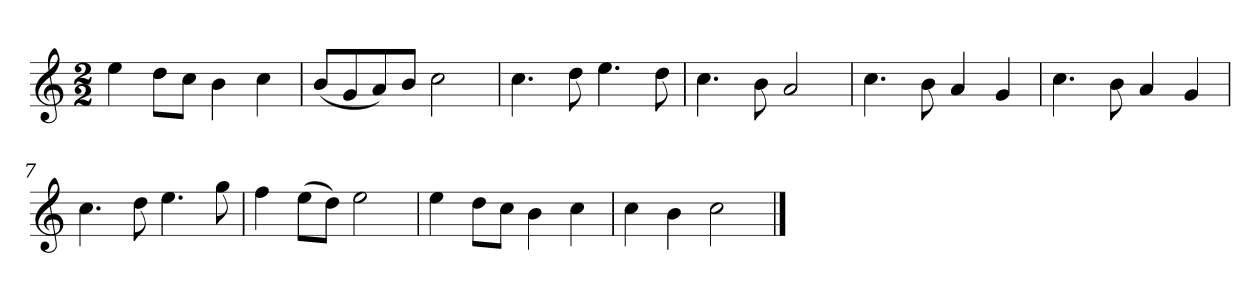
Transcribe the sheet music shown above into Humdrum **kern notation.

**kern
*part1
*staff1
*k[]
*M2/2
*MM120
=1
4ee
8ddL
8ccJ
4b
4cc
=2
(8bL
8g
8a)
8bJ
2cc
=3
4.cc
8dd
4.ee
8dd
=4
4.cc
8b
2a
=5
4.cc
8b
4a
4g
=6
4.cc
8b
4a
4g
=7
4.cc
8dd
4.ee
8gg
=8
4ff
(8eeL
8ddJ)
2ee
=9
4ee
8ddL
8ccJ
4b
4cc
=10
4cc
4b
2cc
==
*-
